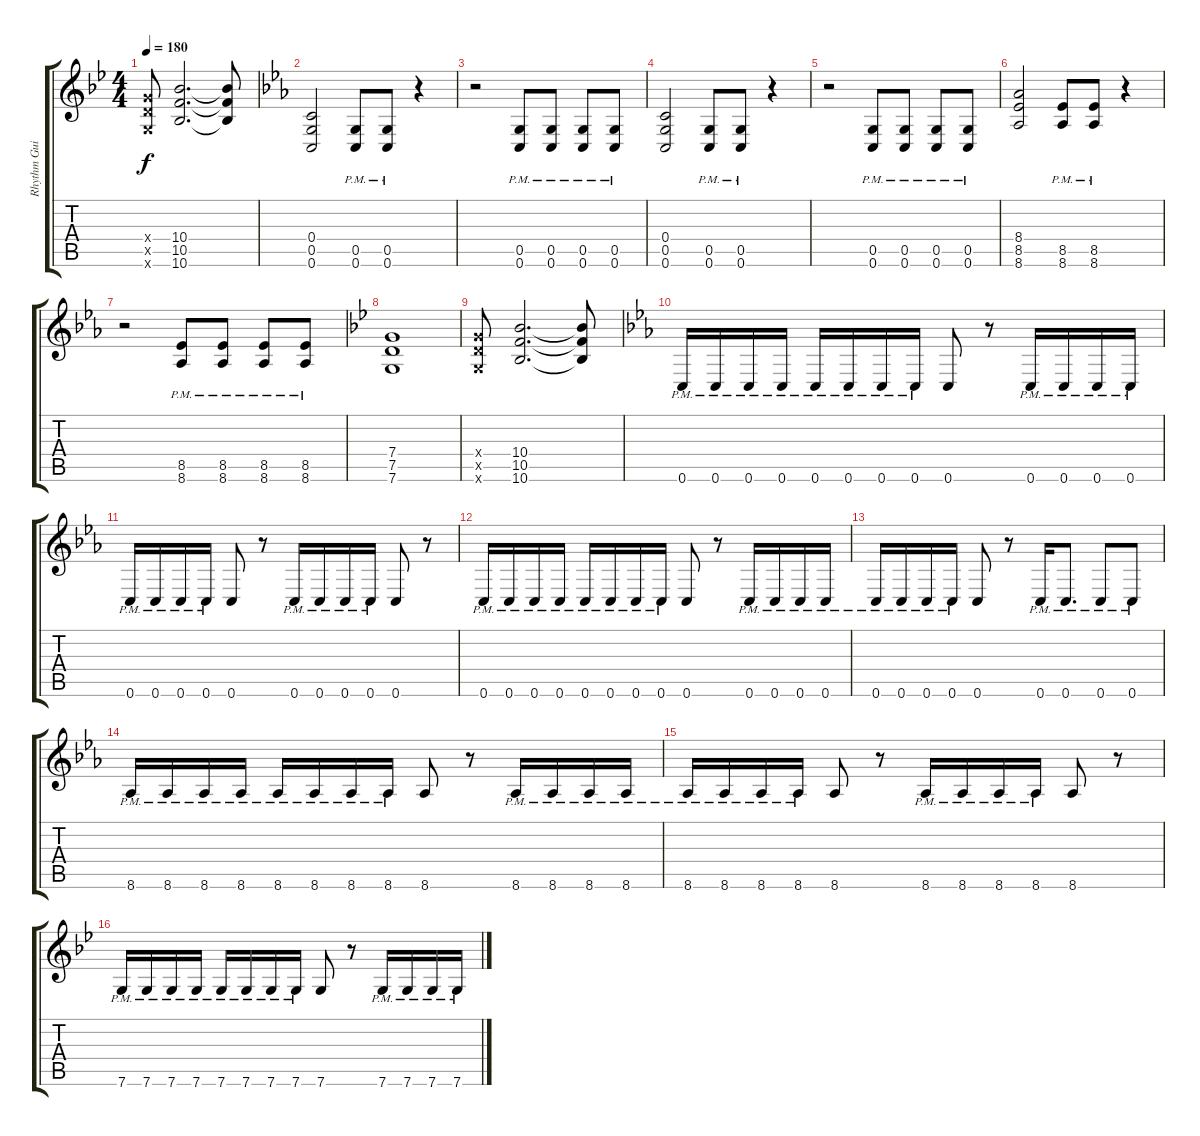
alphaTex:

\track ("Rhythm Guitar" "Rhythm Gui") {instrument distortionguitar}
\staff {score tabs}
\tuning (D4 A3 F3 C3 G2 C2) {hide}
\ts (4 4)
\tempo 180
\clef g2
\ks gminor
(7.4{x} 7.5{x} 7.6{x}).8{dy f} (10.4 10.5 10.6).2{d} (10.4{t} 10.5{t} 10.6{t}).8 |
\ks cminor
(0.4 0.5 0.6).2 (0.5{pm} 0.6{pm}).8 (0.5{pm} 0.6{pm}).8 r.4 |
r.2 (0.5{pm} 0.6{pm}).8 (0.5{pm} 0.6{pm}).8 (0.5{pm} 0.6{pm}).8 (0.5{pm} 0.6{pm}).8 |
(0.4 0.5 0.6).2 (0.5{pm} 0.6{pm}).8 (0.5{pm} 0.6{pm}).8 r.4 |
r.2 (0.5{pm} 0.6{pm}).8 (0.5{pm} 0.6{pm}).8 (0.5{pm} 0.6{pm}).8 (0.5{pm} 0.6{pm}).8 |
(8.4 8.5 8.6).2 (8.5{pm} 8.6{pm}).8 (8.5{pm} 8.6{pm}).8 r.4 |
r.2 (8.5{pm} 8.6{pm}).8 (8.5{pm} 8.6{pm}).8 (8.5{pm} 8.6{pm}).8 (8.5{pm} 8.6{pm}).8 |
\ks gminor
(7.4 7.5 7.6).1 |
(7.4{x} 7.5{x} 7.6{x}).8 (10.4 10.5 10.6).2{d} (10.4{t} 10.5{t} 10.6{t}).8 |
\ks cminor
0.6{pm}.16 0.6{pm}.16 0.6{pm}.16 0.6{pm}.16 0.6{pm}.16 0.6{pm}.16 0.6{pm}.16 0.6{pm}.16 0.6.8 r.8 0.6{pm}.16 0.6{pm}.16 0.6{pm}.16 0.6{pm}.16 |
0.6{pm}.16 0.6{pm}.16 0.6{pm}.16 0.6{pm}.16 0.6.8 r.8 0.6{pm}.16 0.6{pm}.16 0.6{pm}.16 0.6{pm}.16 0.6.8 r.8 |
0.6{pm}.16 0.6{pm}.16 0.6{pm}.16 0.6{pm}.16 0.6{pm}.16 0.6{pm}.16 0.6{pm}.16 0.6{pm}.16 0.6.8 r.8 0.6{pm}.16 0.6{pm}.16 0.6{pm}.16 0.6{pm}.16 |
0.6{pm}.16 0.6{pm}.16 0.6{pm}.16 0.6{pm}.16 0.6.8 r.8 0.6{pm}.16 0.6{pm}.8{d} 0.6{pm}.8 0.6{pm}.8 |
8.6{pm}.16 8.6{pm}.16 8.6{pm}.16 8.6{pm}.16 8.6{pm}.16 8.6{pm}.16 8.6{pm}.16 8.6{pm}.16 8.6.8 r.8 8.6{pm}.16 8.6{pm}.16 8.6{pm}.16 8.6{pm}.16 |
8.6{pm}.16 8.6{pm}.16 8.6{pm}.16 8.6{pm}.16 8.6.8 r.8 8.6{pm}.16 8.6{pm}.16 8.6{pm}.16 8.6{pm}.16 8.6.8 r.8 |
\ks gminor
7.6{pm}.16 7.6{pm}.16 7.6{pm}.16 7.6{pm}.16 7.6{pm}.16 7.6{pm}.16 7.6{pm}.16 7.6{pm}.16 7.6.8 r.8 7.6{pm}.16 7.6{pm}.16 7.6{pm}.16 7.6{pm}.16
